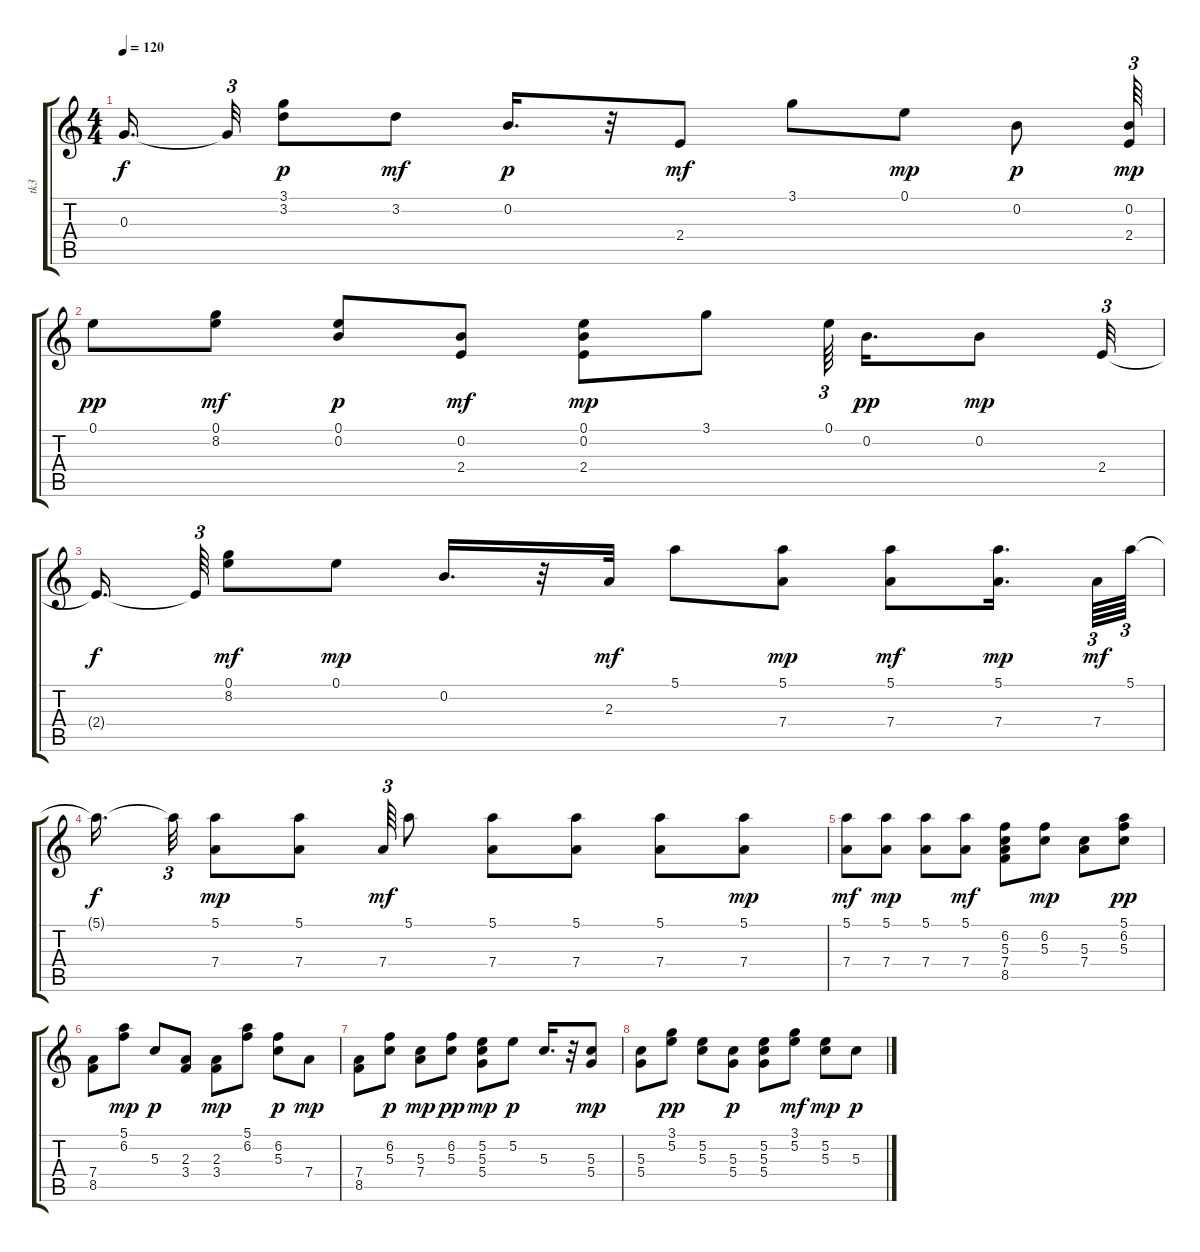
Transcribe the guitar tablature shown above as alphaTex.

\track ("tk3" "tk3") {instrument electricguitarclean}
\staff {score tabs}
\tuning (E4 B3 G3 D3 A2 E2) {hide}
\ts (4 4)
\tempo 120
\clef g2
\ks c
0.3{t}.16{d dy f beam splitsecondary} 0.3{t}.32{tu (3 2)} (3.1 3.2).8{dy p} 3.2.8{dy mf} 0.2.16{d dy p} r.32 2.4.8{dy mf} 3.1.8 0.1.8{dy mp} 0.2.8{dy p} (0.2 2.4).64{tu (3 2) dy mp} |
0.1.8{dy pp} (0.1 8.2).8{dy mf} (0.1 0.2).8{dy p} (0.2 2.4).8{dy mf} (0.1 0.2 2.4).8{dy mp} 3.1.8 0.1.64{tu (3 2) beam splitsecondary} 0.2.16{d dy pp} 0.2.8{dy mp} 2.4.32{tu (3 2)} |
2.4{t}.16{d dy f beam splitsecondary} 2.4{t}.64{tu (3 2)} (0.1 8.2).8{dy mf} 0.1.8{dy mp} 0.2.16{d} r.32 2.3.32{dy mf} 5.1.8 (5.1 7.4).8{dy mp} (5.1 7.4).8{dy mf} (5.1 7.4).16{d dy mp beam splitsecondary} 7.4.64{tu (3 2) dy mf} 5.1.64{tu (3 2)} |
5.1{t}.16{d dy f beam splitsecondary} 5.1{t}.32{tu (3 2)} (5.1 7.4).8{dy mp} (5.1 7.4).8 7.4.64{tu (3 2) dy mf} 5.1.8 (5.1 7.4).8 (5.1 7.4).8 (5.1 7.4).8 (5.1 7.4).8{dy mp} |
(5.1 7.4).8{dy mf} (5.1 7.4).8{dy mp} (5.1 7.4).8 (5.1 7.4).8{dy mf} (6.2 5.3 7.4 8.5).8 (6.2 5.3).8{dy mp} (5.3 7.4).8 (5.1 6.2 5.3).8{dy pp} |
(7.4 8.5).8 (5.1 6.2).8{dy mp} 5.3.8{dy p} (2.3 3.4).8 (2.3 3.4).8{dy mp} (5.1 6.2).8 (6.2 5.3).8{dy p} 7.4.8{dy mp} |
(7.4 8.5).8 (6.2 5.3).8{dy p} (5.3 7.4).8{dy mp} (6.2 5.3).8{dy pp} (5.2 5.3 5.4).8{dy mp} 5.2.8{dy p} 5.3.16{d} r.32 (5.3 5.4).8{dy mp} |
(5.3 5.4).8 (3.1 5.2).8{dy pp} (5.2 5.3).8 (5.3 5.4).8{dy p} (5.2 5.3 5.4).8 (3.1 5.2).8{dy mf} (5.2 5.3).8{dy mp} 5.3.8{dy p}
